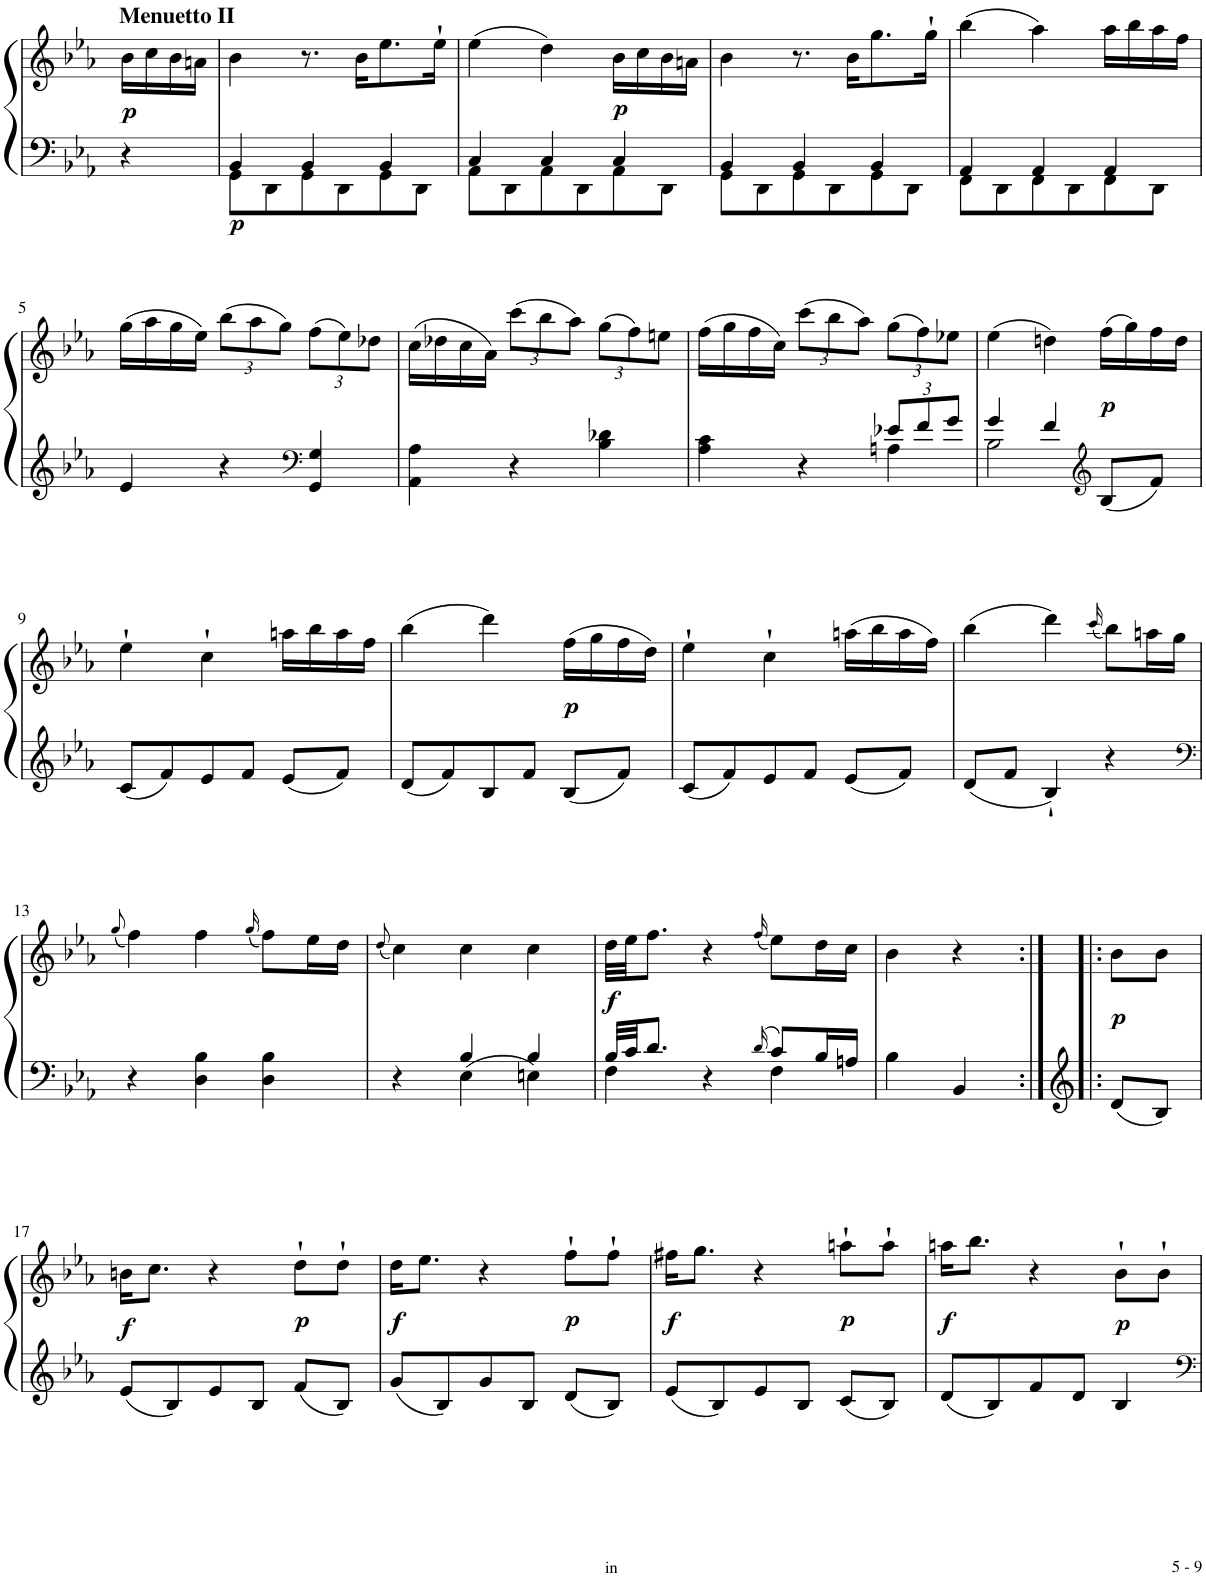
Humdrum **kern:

**kern	**kern	**dynam
*part1	*part1	*part1
*staff2	*staff1	*staff1/2
*I"Piano	*	*
*I'Pno.	*	*
!!LO:PB:g=z
*stria5	*stria5	*
*clefG2	*clefG2	*
*k[b-e-a-]	*k[b-e-a-]	*
*M3/4	*M3/4	*
=	=	=
!	!LO:TX:a:B:t=Menuetto II	!
!	!	!LO:DY:b
4r	16b-\LL	p
.	16cc\	.
.	16b-\	.
.	16an\JJ	.
=1	=1	=1
*^	*	*
!	!	!	!LO:DY:b=2
8e-\L	4g/	4b-\	p
8B-\	.	.	.
8e-\	4g/	8.r	.
8B-\	.	.	.
.	.	16b-\KL	.
8e-\	4g/	8.ee-\	.
8B-\J	.	.	.
.	.	16ee-`\Jk	.
=2	=2	=2	=2
8f\L	4a-/	(4ee-\	.
8B-\	.	.	.
8f\	4a-/	4dd\)	.
8B-\	.	.	.
!	!	!	!LO:DY:b
8f\	4a-/	16b-\LL	p
.	.	16cc\	.
8B-\J	.	16b-\	.
.	.	16an\JJ	.
=3	=3	=3	=3
8e-\L	4g/	4b-\	.
8B-\	.	.	.
8e-\	4g/	8.r	.
8B-\	.	.	.
.	.	16b-\KL	.
8e-\	4g/	8.gg\	.
8B-\J	.	.	.
.	.	16gg`\Jk	.
=4	=4	=4	=4
8d\L	4f/	(4bb-\	.
8B-\	.	.	.
8d\	4f/	4aa-\)	.
8B-\	.	.	.
8d\	4f/	16aa-\LL	.
.	.	16bb-\	.
8B-\J	.	16aa-\	.
.	.	16ff\JJ	.
*v	*v	*	*
!!LO:LB:g=z
=5	=5	=5
4e-/	(16gg\LL	.
.	16aa-\	.
.	16gg\	.
.	16ee-\JJ)	.
*	*Xbrackettup	*
4r	(12bb-\L	.
.	12aa-\	.
.	12gg\J)	.
*clefF4	*	*
4GG/ 4G/	(12ff\L	.
.	12ee-\)	.
.	12dd-X\J	.
=6	=6	=6
4AA-\ 4A-\	(16cc\LL	.
.	16dd-X\	.
.	16cc\	.
.	16a-\JJ)	.
4r	(12ccc\L	.
.	12bb-\	.
.	12aa-\J)	.
4B-\ 4d-X\	(12gg\L	.
.	12ff\)	.
.	12een\J	.
=7	=7	=7
*^	*	*
4A-\ 4c\	2ryy	(16ff\LL	.
.	.	16gg\	.
.	.	16ff\	.
.	.	16cc\JJ)	.
4r	.	(12ccc\L	.
.	.	12bb-\	.
.	.	12aa-\J)	.
*Xbrackettup	*	*	*
12e-X/L	4An\	(12gg\L	.
12f/	.	12ff\)	.
12g/J	.	12ee-X\J	.
=8	=8	=8	=8
4g/	2B-\	(4ee-\	.
4f/	.	4ddn\)	.
*clefG2	*	*	*
!	!	!	!LO:DY:b
8B-/L	4ryy	(16ff\LL	p
.	.	16gg\)	.
8f/J	.	16ff\	.
.	.	16dd\JJ	.
*v	*v	*	*
!!LO:LB:g=z
=9	=9	=9
8c/L	4ee-`\	.
8f/	.	.
8e-/	4cc`\	.
8f/J	.	.
8e-/L	16aan\LL	.
.	16bb-\	.
8f/J	16aa\	.
.	16ff\JJ	.
=10	=10	=10
8d/L	(4bb-\	.
8f/	.	.
8B-/	4ddd\)	.
8f/J	.	.
!	!	!LO:DY:b
8B-/L	(16ff\LL	p
.	16gg\	.
8f/J	16ff\	.
.	16dd\JJ)	.
=11	=11	=11
8c/L	4ee-`\	.
8f/	.	.
8e-/	4cc`\	.
8f/J	.	.
8e-/L	(16aan\LL	.
.	16bb-\	.
8f/J	16aa\	.
.	16ff\JJ)	.
=12	=12	=12
8d/L	(4bb-\	.
8f/J	.	.
4B-`/	4ddd\)	.
.	(16qccc/	.
4r	8bb-\L)	.
.	16aan\L	.
.	16gg\JJ	.
!!LO:LB:g=z
=13	=13	=13
*clefF4	*	*
.	(8qgg/	.
4r	4ff\)	.
4D\ 4B-\	4ff\	.
.	(16qgg/	.
4D\ 4B-\	8ff\L)	.
.	16ee-\L	.
.	16dd\JJ	.
=14	=14	=14
.	(8qdd/	.
*^	*	*
4r	4ryy	4cc\)	.
4E-\	4B-/	4cc\	.
4En\	4B-/	4cc\	.
=15	=15	=15	=15
!	!	!	!LO:DY:b
32B-/LLL	4F\	32dd\LLL	f
32c/JJ	.	32ee-\JJ	.
8.d/J	.	8.ff\J	.
4r	4ryy	4r	.
16qd/	.	(16qff/	.
8c/L	4F\	8ee-\L)	.
16B-/L	.	16dd\L	.
16An/JJ	.	16cc\JJ	.
*v	*v	*	*
=16	=16	=16
4B-\	4b-\	.
4BB-/	4r	.
=16X1:|!|:	=16X1:|!|:	=16X1:|!|:
!	!	!LO:DY:b
8d/L	8b-\L	p
8B-/J	8b-\J	.
!!LO:LB:g=z
=17	=17	=17
!	!	!LO:DY:b
8e-/L	16bn\KL	f
.	8.cc\J	.
8B-/	.	.
8e-/	4r	.
8B-/J	.	.
!	!	!LO:DY:b
8f/L	8dd`\L	p
8B-/J	8dd`\J	.
=18	=18	=18
!	!	!LO:DY:b
8g/L	16dd\KL	f
.	8.ee-\J	.
8B-/	.	.
8g/	4r	.
8B-/J	.	.
!	!	!LO:DY:b
8d/L	8ff`\L	p
8B-/J	8ff`\J	.
=19	=19	=19
!	!	!LO:DY:b
8e-/L	16ff#X\KL	f
.	8.gg\J	.
8B-/	.	.
8e-/	4r	.
8B-/J	.	.
!	!	!LO:DY:b
8c/L	8aan`\L	p
8B-/J	8aa`\J	.
=20	=20	=20
!	!	!LO:DY:b
8d/L	16aan\KL	f
.	8.bb-\J	.
8B-/	.	.
8f/	4r	.
8d/J	.	.
!	!	!LO:DY:b
4B-/	8b-`\L	p
.	8b-`\J	.
=	=	=
*-	*-	*-
